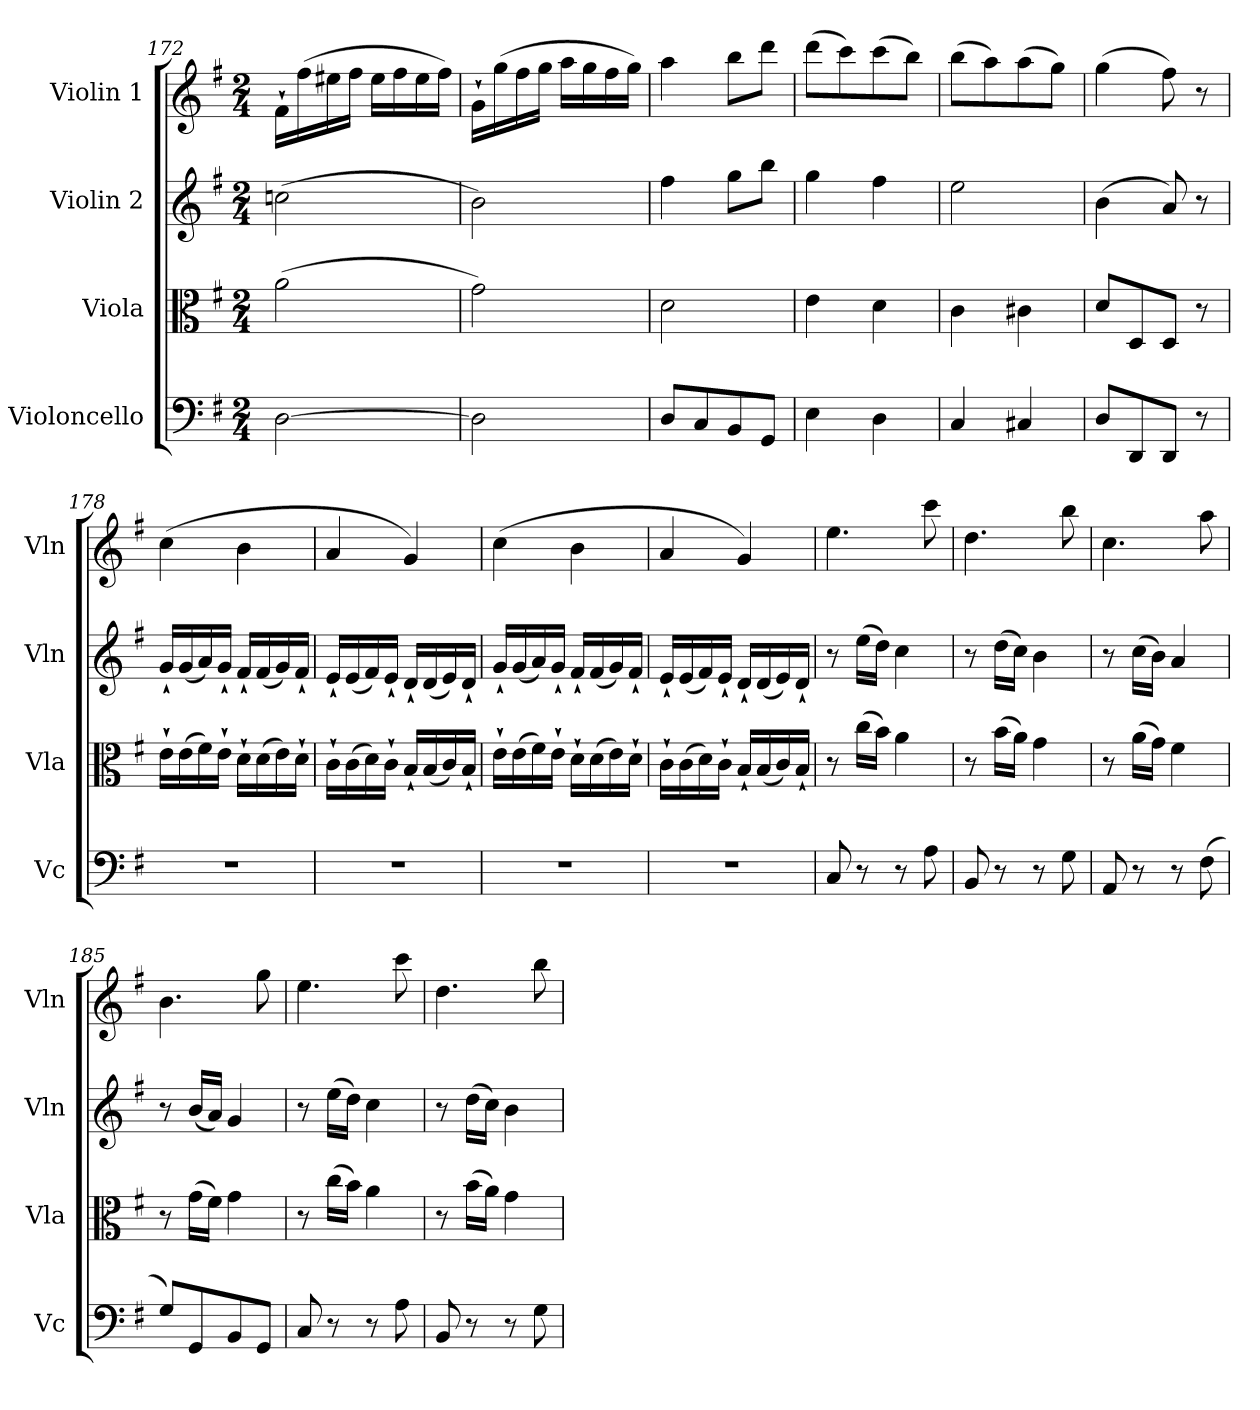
**kern	**kern	**kern	**kern
*part4	*part3	*part2	*part1
*staff4	*staff3	*staff2	*staff1
*I"Violoncello	*I"Viola	*I"Violin 2	*I"Violin 1
*I'Vc	*I'Vla	*I'Vln	*I'Vln
*clefF4	*clefC3	*clefG2	*clefG2
*k[f#]	*k[f#]	*k[f#]	*k[f#]
*M2/4	*M2/4	*M2/4	*M2/4
=172	=172	=172	=172
[2D\	(>2a\	(>2ccn\	16f#`\LL
.	.	.	(>16ff#\
.	.	.	16ee#X\
.	.	.	16ff#\JJ
.	.	.	16ee#\LL
.	.	.	16ff#\
.	.	.	16ee#\
.	.	.	16ff#\JJ)
=173	=173	=173	=173
2D\]	2g\)	2b\)	16g`\LL
.	.	.	(>16gg\
.	.	.	16ff#\
.	.	.	16gg\JJ
.	.	.	16aa\LL
.	.	.	16gg\
.	.	.	16ff#\
.	.	.	16gg\JJ)
=174	=174	=174	=174
8D/L	2d\	4ff#\	4aa\
8C/	.	.	.
8BB/	.	8gg\L	8bb\L
8GG/J	.	8bb\J	8ddd\J
=175	=175	=175	=175
4E\	4e\	4gg\	(>8ddd\L
.	.	.	8ccc\)
4D\	4d\	4ff#\	(>8ccc\
.	.	.	8bb\J)
!!LO:LB:g=z
=176	=176	=176	=176
4C/	4c\	2ee\	(>8bb\L
.	.	.	8aa\)
4C#X/	4c#X\	.	(>8aa\
.	.	.	8gg\J)
=177	=177	=177	=177
8D/L	8d/L	(>4b\	(>4gg\
8DD/	8D/	.	.
8DD/J	8D/J	8a/)	8ff#\)
8r	8r	8r	8r
=178	=178	=178	=178
2r	16e`\LL	16g`/LL	(>4cc\
.	(>16e\	(<16g/	.
.	16f#\)	16a/)	.
.	16e`\JJ	16g`/JJ	.
.	16d`\LL	16f#`/LL	4b\
.	(>16d\	(<16f#/	.
.	16e\)	16g/)	.
.	16d`\JJ	16f#`/JJ	.
=179	=179	=179	=179
2r	16c`\LL	16e`/LL	4a/
.	(>16c\	(<16e/	.
.	16d\)	16f#/)	.
.	16c`\JJ	16e`/JJ	.
.	16B`/LL	16d`/LL	4g/)
.	(<16B/	(<16d/	.
.	16c/)	16e/)	.
.	16B`/JJ	16d`/JJ	.
=180	=180	=180	=180
2r	16e`\LL	16g`/LL	(>4cc\
.	(>16e\	(<16g/	.
.	16f#\)	16a/)	.
.	16e`\JJ	16g`/JJ	.
.	16d`\LL	16f#`/LL	4b\
.	(>16d\	(<16f#/	.
.	16e\)	16g/)	.
.	16d`\JJ	16f#`/JJ	.
=181	=181	=181	=181
2r	16c`\LL	16e`/LL	4a/
.	(>16c\	(<16e/	.
.	16d\)	16f#/)	.
.	16c`\JJ	16e`/JJ	.
.	16B`/LL	16d`/LL	4g/)
.	(<16B/	(<16d/	.
.	16c/)	16e/)	.
.	16B`/JJ	16d`/JJ	.
=182	=182	=182	=182
8C/	8r	8r	4.ee\
8r	(>16cc\LL	(>16ee\LL	.
.	16b\JJ)	16dd\JJ)	.
8r	4a\	4cc\	.
8A\	.	.	8ccc\
=183	=183	=183	=183
8BB/	8r	8r	4.dd\
8r	(>16b\LL	(>16dd\LL	.
.	16a\JJ)	16cc\JJ)	.
8r	4g\	4b\	.
8G\	.	.	8bb\
=184	=184	=184	=184
8AA/	8r	8r	4.cc\
8r	(>16a\LL	(>16cc\LL	.
.	16g\JJ)	16b\JJ)	.
8r	4f#\	4a/	.
(>8F#\	.	.	8aa\
!!LO:LB:g=z
=185	=185	=185	=185
8G/L)	8r	8r	4.b\
8GG/	(>16g\LL	(<16b/LL	.
.	16f#\JJ)	16a/JJ)	.
8BB/	4g\	4g/	.
8GG/J	.	.	8gg\
=186	=186	=186	=186
8C/	8r	8r	4.ee\
8r	(>16cc\LL	(>16ee\LL	.
.	16b\JJ)	16dd\JJ)	.
8r	4a\	4cc\	.
8A\	.	.	8ccc\
=187	=187	=187	=187
8BB/	8r	8r	4.dd\
8r	(>16b\LL	(>16dd\LL	.
.	16a\JJ)	16cc\JJ)	.
8r	4g\	4b\	.
8G\	.	.	8bb\
=	=	=	=
*-	*-	*-	*-
